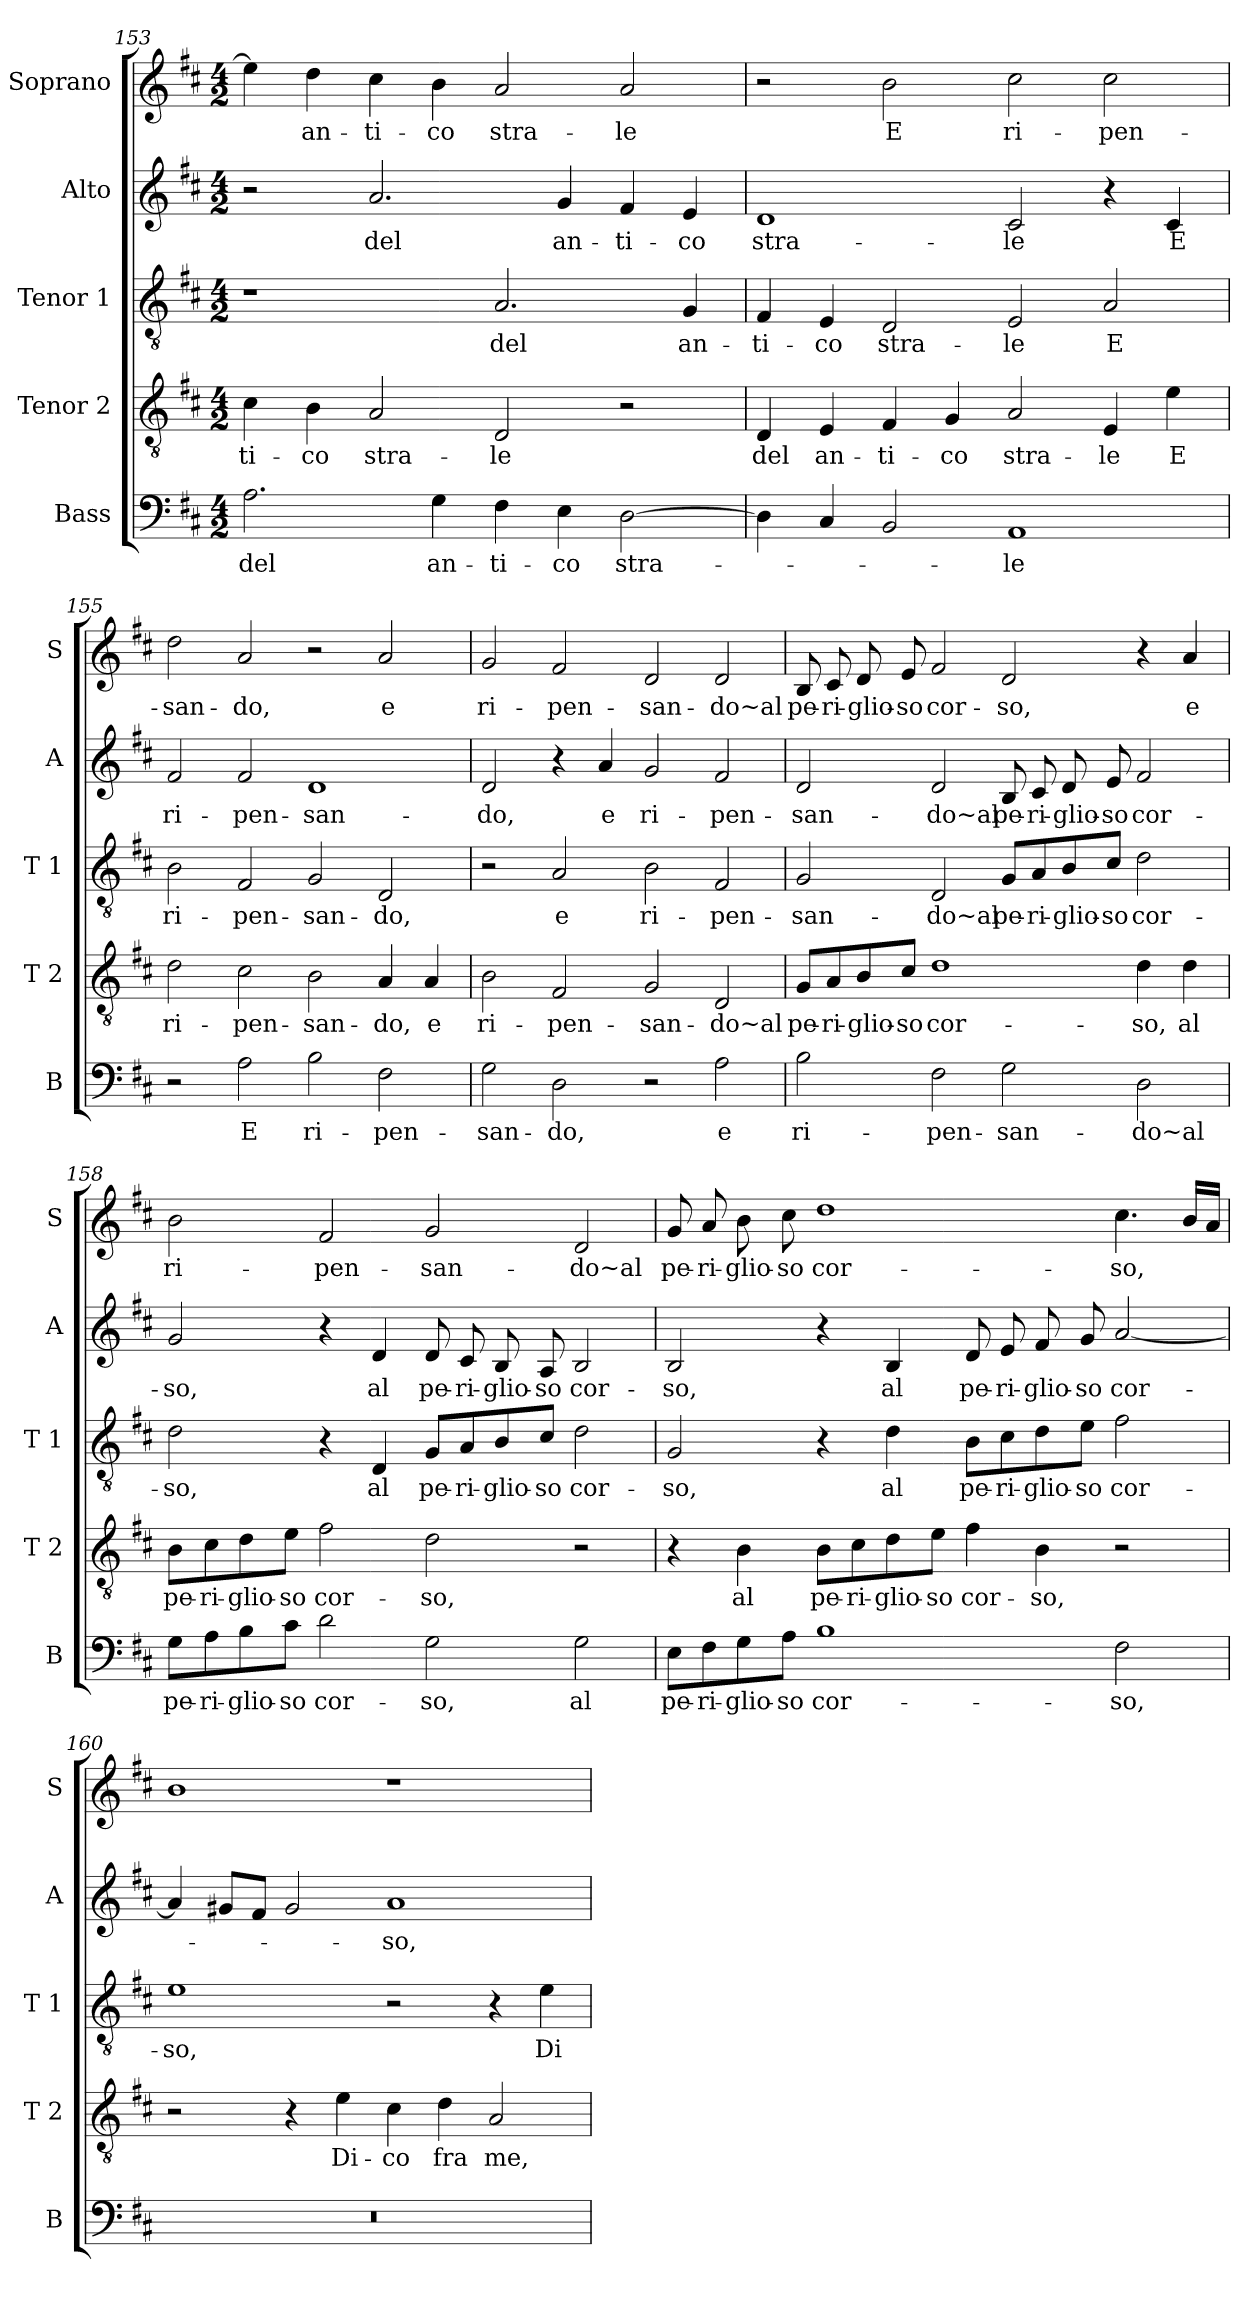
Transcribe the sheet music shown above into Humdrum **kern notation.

**kern	**text	**kern	**text	**kern	**text	**kern	**text	**kern	**text
*part5	*part5	*part4	*part4	*part3	*part3	*part2	*part2	*part1	*part1
*staff5	*staff5	*staff4	*staff4	*staff3	*staff3	*staff2	*staff2	*staff1	*staff1
*I"Bass	*	*I"Tenor 2	*	*I"Tenor 1	*	*I"Alto	*	*I"Soprano	*
*I'B	*	*I'T 2	*	*I'T 1	*	*I'A	*	*I'S	*
*clefF4	*	*clefGv2	*	*clefGv2	*	*clefG2	*	*clefG2	*
*k[f#c#]	*	*k[f#c#]	*	*k[f#c#]	*	*k[f#c#]	*	*k[f#c#]	*
*D:	*	*D:	*	*D:	*	*D:	*	*D:	*
*M4/2	*	*M4/2	*	*M4/2	*	*M4/2	*	*M4/2	*
=153	=153	=153	=153	=153	=153	=153	=153	=153	=153
!	!LO:LY:b	!	!LO:LY:b	!	!	!	!	!	!
2.A\	del	4c#\	-ti-	1r	.	2r	.	4ee\]	.
!	!	!	!LO:LY:b	!	!	!	!	!	!LO:LY:b
.	.	4B\	-co	.	.	.	.	4dd\	an-
!	!	!	!LO:LY:b	!	!	!	!LO:LY:b	!	!LO:LY:b
.	.	2A/	stra-	.	.	2.a/	del	4cc#\	-ti-
!	!LO:LY:b	!	!	!	!	!	!	!	!LO:LY:b
4G\	an-	.	.	.	.	.	.	4b\	-co
!	!LO:LY:b	!	!LO:LY:b	!	!LO:LY:b	!	!	!	!LO:LY:b
4F#\	-ti-	2D/	-le	2.A/	del	.	.	2a/	stra-
!	!LO:LY:b	!	!	!	!	!	!LO:LY:b	!	!
4E\	-co	.	.	.	.	4g/	an-	.	.
!	!LO:LY:b	!	!	!	!	!	!LO:LY:b	!	!LO:LY:b
[2D\	stra-	2r	.	.	.	4f#/	-ti-	2a/	-le
!	!	!	!	!	!LO:LY:b	!	!LO:LY:b	!	!
.	.	.	.	4G/	an-	4e/	-co	.	.
!!LO:PB:g=z
=154	=154	=154	=154	=154	=154	=154	=154	=154	=154
!	!	!	!LO:LY:b	!	!LO:LY:b	!	!LO:LY:b	!	!
4D\]	.	4D/	del	4F#/	-ti-	1d	stra-	2r	.
!	!	!	!LO:LY:b	!	!LO:LY:b	!	!	!	!
4C#/	.	4E/	an-	4E/	-co	.	.	.	.
!	!	!	!LO:LY:b	!	!LO:LY:b	!	!	!	!LO:LY:b
2BB/	.	4F#/	-ti-	2D/	stra-	.	.	2b\	E
!	!	!	!LO:LY:b	!	!	!	!	!	!
.	.	4G/	-co	.	.	.	.	.	.
!	!LO:LY:b	!	!LO:LY:b	!	!LO:LY:b	!	!LO:LY:b	!	!LO:LY:b
1AA	-le	2A/	stra-	2E/	-le	2c#/	-le	2cc#\	ri-
!	!	!	!LO:LY:b	!	!LO:LY:b	!	!	!	!LO:LY:b
.	.	4E/	-le	2A/	E	4r	.	2cc#\	-pen-
!	!	!	!LO:LY:b	!	!	!	!LO:LY:b	!	!
.	.	4e\	E	.	.	4c#/	E	.	.
=155	=155	=155	=155	=155	=155	=155	=155	=155	=155
!	!	!	!LO:LY:b	!	!LO:LY:b	!	!LO:LY:b	!	!LO:LY:b
2r	.	2d\	ri-	2B\	ri-	2f#/	ri-	2dd\	-san-
!	!LO:LY:b	!	!LO:LY:b	!	!LO:LY:b	!	!LO:LY:b	!	!LO:LY:b
2A\	E	2c#\	-pen-	2F#/	-pen-	2f#/	-pen-	2a/	-do,
!	!LO:LY:b	!	!LO:LY:b	!	!LO:LY:b	!	!LO:LY:b	!	!
2B\	ri-	2B\	-san-	2G/	-san-	1d	-san-	2r	.
!	!LO:LY:b	!	!LO:LY:b	!	!LO:LY:b	!	!	!	!LO:LY:b
2F#\	-pen-	4A/	-do,	2D/	-do,	.	.	2a/	e
!	!	!	!LO:LY:b	!	!	!	!	!	!
.	.	4A/	e	.	.	.	.	.	.
=156	=156	=156	=156	=156	=156	=156	=156	=156	=156
!	!LO:LY:b	!	!LO:LY:b	!	!	!	!LO:LY:b	!	!LO:LY:b
2G\	-san-	2B\	ri-	2r	.	2d/	-do,	2g/	ri-
!	!LO:LY:b	!	!LO:LY:b	!	!LO:LY:b	!	!	!	!LO:LY:b
2D\	-do,	2F#/	-pen-	2A/	e	4r	.	2f#/	-pen-
!	!	!	!	!	!	!	!LO:LY:b	!	!
.	.	.	.	.	.	4a/	e	.	.
!	!	!	!LO:LY:b	!	!LO:LY:b	!	!LO:LY:b	!	!LO:LY:b
2r	.	2G/	-san-	2B\	ri-	2g/	ri-	2d/	-san-
!	!LO:LY:b	!	!LO:LY:b	!	!LO:LY:b	!	!LO:LY:b	!	!LO:LY:b
2A\	e	2D/	-do~al	2F#/	-pen-	2f#/	-pen-	2d/	-do~al
!!LO:LB:g=z
=157	=157	=157	=157	=157	=157	=157	=157	=157	=157
!	!LO:LY:b	!	!LO:LY:b	!	!LO:LY:b	!	!LO:LY:b	!	!LO:LY:b
2B\	ri-	8G/L	pe-	2G/	-san-	2d/	-san-	8B/	pe-
!	!	!	!LO:LY:b	!	!	!	!	!	!LO:LY:b
.	.	8A/	-ri-	.	.	.	.	8c#/	-ri-
!	!	!	!LO:LY:b	!	!	!	!	!	!LO:LY:b
.	.	8B/	-glio-	.	.	.	.	8d/	-glio-
!	!	!	!LO:LY:b	!	!	!	!	!	!LO:LY:b
.	.	8c#/J	-so	.	.	.	.	8e/	-so
!	!LO:LY:b	!	!LO:LY:b	!	!LO:LY:b	!	!LO:LY:b	!	!LO:LY:b
2F#\	-pen-	1d	cor-	2D/	-do~al	2d/	-do~al	2f#/	cor-
!	!LO:LY:b	!	!	!	!LO:LY:b	!	!LO:LY:b	!	!LO:LY:b
2G\	-san-	.	.	8G/L	pe-	8B/	pe-	2d/	-so,
!	!	!	!	!	!LO:LY:b	!	!LO:LY:b	!	!
.	.	.	.	8A/	-ri-	8c#/	-ri-	.	.
!	!	!	!	!	!LO:LY:b	!	!LO:LY:b	!	!
.	.	.	.	8B/	-glio-	8d/	-glio-	.	.
!	!	!	!	!	!LO:LY:b	!	!LO:LY:b	!	!
.	.	.	.	8c#/J	-so	8e/	-so	.	.
!	!LO:LY:b	!	!LO:LY:b	!	!LO:LY:b	!	!LO:LY:b	!	!
2D\	-do~al	4d\	-so,	2d\	cor-	2f#/	cor-	4r	.
!	!	!	!LO:LY:b	!	!	!	!	!	!LO:LY:b
.	.	4d\	al	.	.	.	.	4a/	e
=158	=158	=158	=158	=158	=158	=158	=158	=158	=158
!	!LO:LY:b	!	!LO:LY:b	!	!LO:LY:b	!	!LO:LY:b	!	!LO:LY:b
8G\L	pe-	8B\L	pe-	2d\	-so,	2g/	-so,	2b\	ri-
!	!LO:LY:b	!	!LO:LY:b	!	!	!	!	!	!
8A\	-ri-	8c#\	-ri-	.	.	.	.	.	.
!	!LO:LY:b	!	!LO:LY:b	!	!	!	!	!	!
8B\	-glio-	8d\	-glio-	.	.	.	.	.	.
!	!LO:LY:b	!	!LO:LY:b	!	!	!	!	!	!
8c#\J	-so	8e\J	-so	.	.	.	.	.	.
!	!LO:LY:b	!	!LO:LY:b	!	!	!	!	!	!LO:LY:b
2d\	cor-	2f#\	cor-	4r	.	4r	.	2f#/	-pen-
!	!	!	!	!	!LO:LY:b	!	!LO:LY:b	!	!
.	.	.	.	4D/	al	4d/	al	.	.
!	!LO:LY:b	!	!LO:LY:b	!	!LO:LY:b	!	!LO:LY:b	!	!LO:LY:b
2G\	-so,	2d\	-so,	8G/L	pe-	8d/	pe-	2g/	-san-
!	!	!	!	!	!LO:LY:b	!	!LO:LY:b	!	!
.	.	.	.	8A/	-ri-	8c#/	-ri-	.	.
!	!	!	!	!	!LO:LY:b	!	!LO:LY:b	!	!
.	.	.	.	8B/	-glio-	8B/	-glio-	.	.
!	!	!	!	!	!LO:LY:b	!	!LO:LY:b	!	!
.	.	.	.	8c#/J	-so	8A/	-so	.	.
!	!LO:LY:b	!	!	!	!LO:LY:b	!	!LO:LY:b	!	!LO:LY:b
2G\	al	2r	.	2d\	cor-	2B/	cor-	2d/	-do~al
!!LO:LB:g=z
=159	=159	=159	=159	=159	=159	=159	=159	=159	=159
!	!LO:LY:b	!	!	!	!LO:LY:b	!	!LO:LY:b	!	!LO:LY:b
8E\L	pe-	4r	.	2G/	-so,	2B/	-so,	8g/	pe-
!	!LO:LY:b	!	!	!	!	!	!	!	!LO:LY:b
8F#\	-ri-	.	.	.	.	.	.	8a/	-ri-
!	!LO:LY:b	!	!LO:LY:b	!	!	!	!	!	!LO:LY:b
8G\	-glio-	4B\	al	.	.	.	.	8b\	-glio-
!	!LO:LY:b	!	!	!	!	!	!	!	!LO:LY:b
8A\J	-so	.	.	.	.	.	.	8cc#\	-so
!	!LO:LY:b	!	!LO:LY:b	!	!	!	!	!	!LO:LY:b
1B	cor-	8B\L	pe-	4r	.	4r	.	1dd	cor-
!	!	!	!LO:LY:b	!	!	!	!	!	!
.	.	8c#\	-ri-	.	.	.	.	.	.
!	!	!	!LO:LY:b	!	!LO:LY:b	!	!LO:LY:b	!	!
.	.	8d\	-glio-	4d\	al	4B/	al	.	.
!	!	!	!LO:LY:b	!	!	!	!	!	!
.	.	8e\J	-so	.	.	.	.	.	.
!	!	!	!LO:LY:b	!	!LO:LY:b	!	!LO:LY:b	!	!
.	.	4f#\	cor-	8B\L	pe-	8d/	pe-	.	.
!	!	!	!	!	!LO:LY:b	!	!LO:LY:b	!	!
.	.	.	.	8c#\	-ri-	8e/	-ri-	.	.
!	!	!	!LO:LY:b	!	!LO:LY:b	!	!LO:LY:b	!	!
.	.	4B\	-so,	8d\	-glio-	8f#/	-glio-	.	.
!	!	!	!	!	!LO:LY:b	!	!LO:LY:b	!	!
.	.	.	.	8e\J	-so	8g/	-so	.	.
!	!LO:LY:b	!	!	!	!LO:LY:b	!	!LO:LY:b	!	!LO:LY:b
2F#\	-so,	2r	.	2f#\	cor-	[2a/	cor-	4.cc#\	-so,
.	.	.	.	.	.	.	.	16b/LL	.
.	.	.	.	.	.	.	.	16a/JJ	.
=160	=160	=160	=160	=160	=160	=160	=160	=160	=160
!	!	!	!	!	!LO:LY:b	!	!	!	!
0r	.	2r	.	1e	-so,	4a/]	.	1b	.
.	.	.	.	.	.	8g#X/L	.	.	.
.	.	.	.	.	.	8f#/J	.	.	.
.	.	4r	.	.	.	2g#/	.	.	.
!	!	!	!LO:LY:b	!	!	!	!	!	!
.	.	4e\	Di-	.	.	.	.	.	.
!	!	!	!LO:LY:b	!	!	!	!LO:LY:b	!	!
.	.	4c#\	-co	2r	.	1a	-so,	1r	.
!	!	!	!LO:LY:b	!	!	!	!	!	!
.	.	4d\	fra	.	.	.	.	.	.
!	!	!	!LO:LY:b	!	!	!	!	!	!
.	.	2A/	me,	4r	.	.	.	.	.
!	!	!	!	!	!LO:LY:b	!	!	!	!
.	.	.	.	4e\	Di-	.	.	.	.
=	=	=	=	=	=	=	=	=	=
*-	*-	*-	*-	*-	*-	*-	*-	*-	*-
